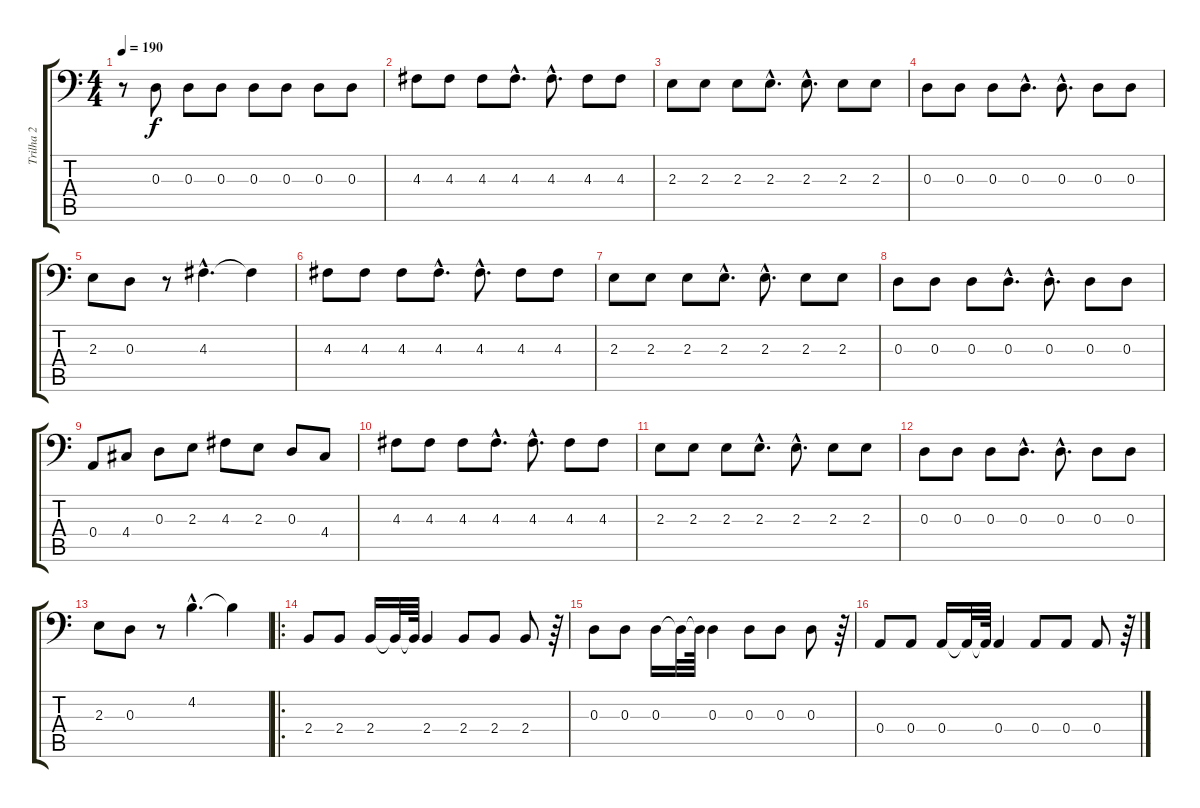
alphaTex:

\track ("Trilha 2" "Trilha 2") {instrument electricbasspick}
\staff {score tabs}
\tuning (C3 G2 D2 A1 E1 B0) {hide}
\ts (4 4)
\tempo 190
\clef f4
\ks c
r.8{dy f} 0.3.8 0.3.8 0.3.8 0.3.8 0.3.8 0.3.8 0.3.8 |
4.3.8 4.3.8 4.3.8 4.3{hac}.8{d} 4.3{hac}.8{d} 4.3.8 4.3.8 |
2.3.8 2.3.8 2.3.8 2.3{hac}.8{d} 2.3{hac}.8{d} 2.3.8 2.3.8 |
0.3.8 0.3.8 0.3.8 0.3{hac}.8{d} 0.3{hac}.8{d} 0.3.8 0.3.8 |
2.3.8 0.3.8 r.8 4.3{hac}.4{d} 4.3{t}.4 |
4.3.8 4.3.8 4.3.8 4.3{hac}.8{d} 4.3{hac}.8{d} 4.3.8 4.3.8 |
2.3.8 2.3.8 2.3.8 2.3{hac}.8{d} 2.3{hac}.8{d} 2.3.8 2.3.8 |
0.3.8 0.3.8 0.3.8 0.3{hac}.8{d} 0.3{hac}.8{d} 0.3.8 0.3.8 |
0.4.8 4.4.8 0.3.8 2.3.8 4.3.8 2.3.8 0.3.8 4.4.8 |
4.3.8 4.3.8 4.3.8 4.3{hac}.8{d} 4.3{hac}.8{d} 4.3.8 4.3.8 |
2.3.8 2.3.8 2.3.8 2.3{hac}.8{d} 2.3{hac}.8{d} 2.3.8 2.3.8 |
0.3.8 0.3.8 0.3.8 0.3{hac}.8{d} 0.3{hac}.8{d} 0.3.8 0.3.8 |
2.3.8 0.3.8 r.8 4.2{hac}.4{d} 4.2{t}.4 |
\ro
2.4.8 2.4.8 2.4.16 2.4{t}.32 2.4{t}.64 2.4.4 2.4.8 2.4.8 2.4.8 r.64 |
0.3.8 0.3.8 0.3.16 0.3{t}.32 0.3{t}.64 0.3.4 0.3.8 0.3.8 0.3.8 r.64 |
0.4.8 0.4.8 0.4.16 0.4{t}.32 0.4{t}.64 0.4.4 0.4.8 0.4.8 0.4.8 r.64
